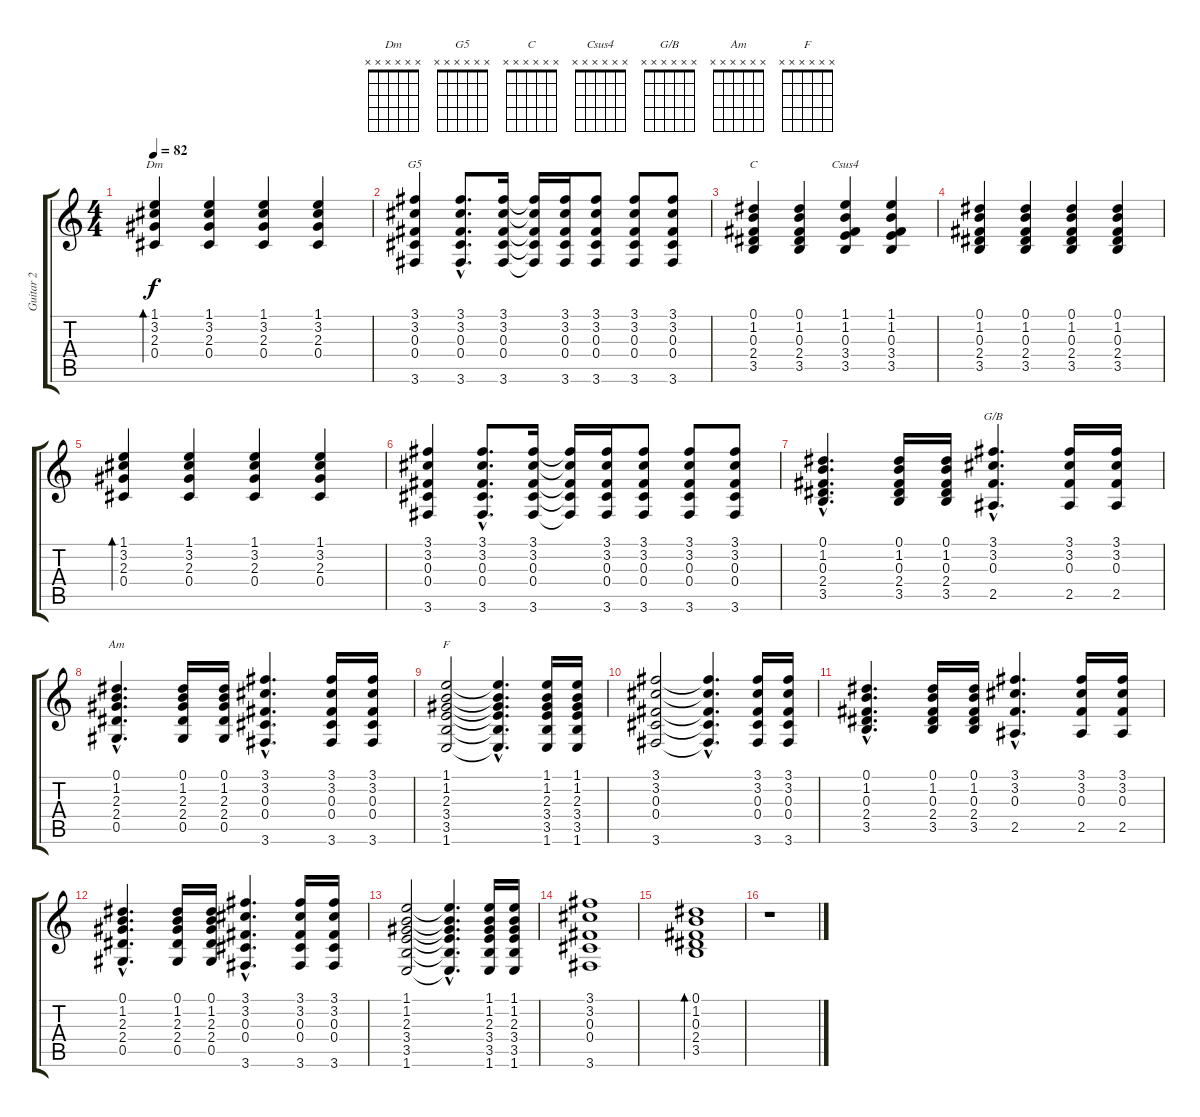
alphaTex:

\track ("Guitar 2" "Guitar 2") {instrument electricguitarjazz}
\staff {score tabs}
\tuning (Eb4 Bb3 Gb3 Db3 Ab2 Eb2) {hide}
\chord ("Dm" x x x x x x) {firstfret 0}
\chord ("G5" x x x x x x) {firstfret 0}
\chord ("C" x x x x x x) {firstfret 0}
\chord ("Csus4" x x x x x x) {firstfret 0}
\chord ("G/B" x x x x x x) {firstfret 0}
\chord ("Am" x x x x x x) {firstfret 0}
\chord ("F" x x x x x x) {firstfret 0}
\ts (4 4)
\tempo 82
\clef g2
\ks c
(1.1 3.2 2.3 0.4).4{bd 120 ch "Dm" dy f} (1.1 3.2 2.3 0.4).4 (1.1 3.2 2.3 0.4).4 (1.1 3.2 2.3 0.4).4 |
(3.1 3.2 0.3 0.4 3.6).4{ch "G5"} (3.1{hac} 3.2{hac} 0.3{hac} 0.4{hac} 3.6{hac}).8{d} (3.1 3.2 0.3 0.4 3.6).16 (3.1{t} 3.2{t} 0.3{t} 0.4{t} 3.6{t}).16 (3.1 3.2 0.3 0.4 3.6).16 (3.1 3.2 0.3 0.4 3.6).8 (3.1 3.2 0.3 0.4 3.6).8 (3.1 3.2 0.3 0.4 3.6).8 |
(0.1 1.2 0.3 2.4 3.5).4{ch "C"} (0.1 1.2 0.3 2.4 3.5).4 (1.1 1.2 0.3 3.4 3.5).4{ch "Csus4"} (1.1 1.2 0.3 3.4 3.5).4 |
(0.1 1.2 0.3 2.4 3.5).4 (0.1 1.2 0.3 2.4 3.5).4 (0.1 1.2 0.3 2.4 3.5).4 (0.1 1.2 0.3 2.4 3.5).4 |
(1.1 3.2 2.3 0.4).4{bd 120} (1.1 3.2 2.3 0.4).4 (1.1 3.2 2.3 0.4).4 (1.1 3.2 2.3 0.4).4 |
(3.1 3.2 0.3 0.4 3.6).4 (3.1{hac} 3.2{hac} 0.3{hac} 0.4{hac} 3.6{hac}).8{d} (3.1 3.2 0.3 0.4 3.6).16 (3.1{t} 3.2{t} 0.3{t} 0.4{t} 3.6{t}).16 (3.1 3.2 0.3 0.4 3.6).16 (3.1 3.2 0.3 0.4 3.6).8 (3.1 3.2 0.3 0.4 3.6).8 (3.1 3.2 0.3 0.4 3.6).8 |
(0.1{hac} 1.2{hac} 0.3{hac} 2.4{hac} 3.5{hac}).4{d} (0.1 1.2 0.3 2.4 3.5).16 (0.1 1.2 0.3 2.4 3.5).16 (3.1{hac} 3.2{hac} 0.3{hac} 2.5{hac}).4{d ch "G/B"} (3.1 3.2 0.3 2.5).16 (3.1 3.2 0.3 2.5).16 |
(0.1{hac} 1.2{hac} 2.3{hac} 2.4{hac} 0.5{hac}).4{d ch "Am"} (0.1 1.2 2.3 2.4 0.5).16 (0.1 1.2 2.3 2.4 0.5).16 (3.1{hac} 3.2{hac} 0.3{hac} 0.4{hac} 3.6{hac}).4{d} (3.1 3.2 0.3 0.4 3.6).16 (3.1 3.2 0.3 0.4 3.6).16 |
(1.1 1.2 2.3 3.4 3.5 1.6).2{ch "F"} (1.1{hac t} 1.2{hac t} 2.3{hac t} 3.4{hac t} 3.5{hac t} 1.6{hac t}).4{d} (1.1 1.2 2.3 3.4 3.5 1.6).16 (1.1 1.2 2.3 3.4 3.5 1.6).16 |
(3.1 3.2 0.3 0.4 3.6).2 (3.1{hac t} 3.2{hac t} 0.3{hac t} 0.4{hac t} 3.6{hac t}).4{d} (3.1 3.2 0.3 0.4 3.6).16 (3.1 3.2 0.3 0.4 3.6).16 |
(0.1{hac} 1.2{hac} 0.3{hac} 2.4{hac} 3.5{hac}).4{d} (0.1 1.2 0.3 2.4 3.5).16 (0.1 1.2 0.3 2.4 3.5).16 (3.1{hac} 3.2{hac} 0.3{hac} 2.5{hac}).4{d} (3.1 3.2 0.3 2.5).16 (3.1 3.2 0.3 2.5).16 |
(0.1{hac} 1.2{hac} 2.3{hac} 2.4{hac} 0.5{hac}).4{d} (0.1 1.2 2.3 2.4 0.5).16 (0.1 1.2 2.3 2.4 0.5).16 (3.1{hac} 3.2{hac} 0.3{hac} 0.4{hac} 3.6{hac}).4{d} (3.1 3.2 0.3 0.4 3.6).16 (3.1 3.2 0.3 0.4 3.6).16 |
(1.1 1.2 2.3 3.4 3.5 1.6).2 (1.1{hac t} 1.2{hac t} 2.3{hac t} 3.4{hac t} 3.5{hac t} 1.6{hac t}).4{d} (1.1 1.2 2.3 3.4 3.5 1.6).16 (1.1 1.2 2.3 3.4 3.5 1.6).16 |
(3.1 3.2 0.3 0.4 3.6).1 |
(0.1 1.2 0.3 2.4 3.5).1{bd 60} |
r.1
